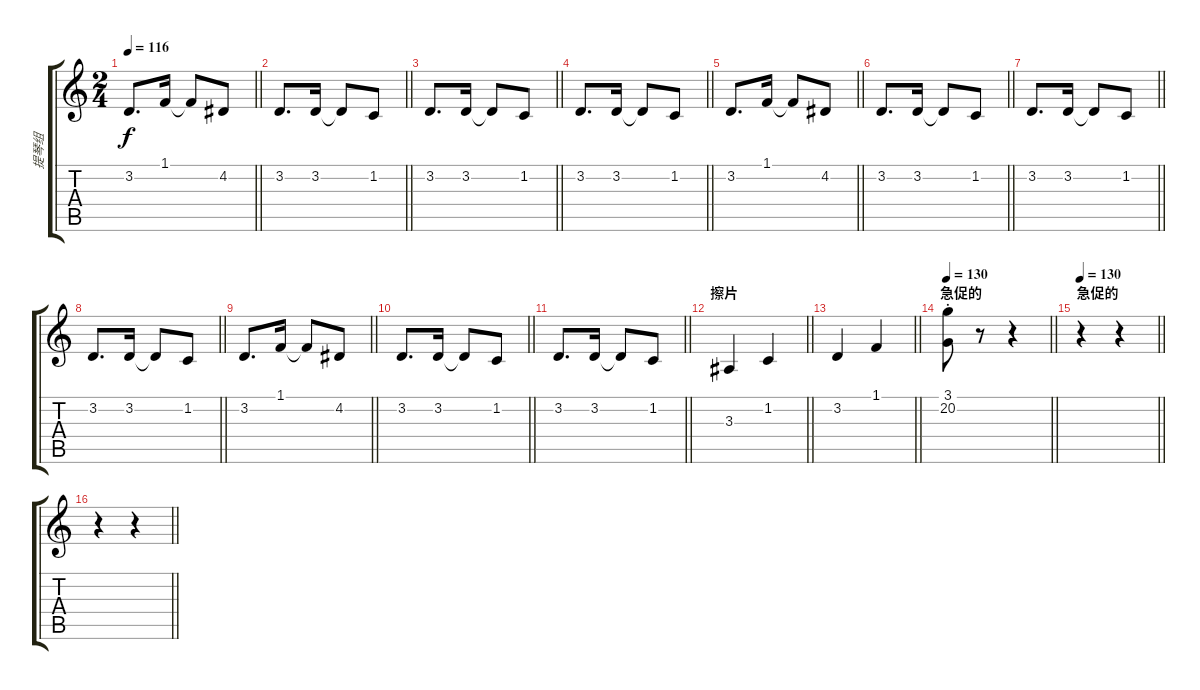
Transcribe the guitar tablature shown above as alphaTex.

\track ("提琴组" "提琴组") {instrument stringensemble1}
\staff {score tabs}
\tuning (E4 B3 G3 D3 A2 E2) {hide}
\ts (2 4)
\tempo 116
\clef g2
\barLineRight lightlight
\ks c
3.2.8{d dy f} 1.1.16 1.1{t}.8 4.2.8 |
\barLineRight lightlight
3.2.8{d} 3.2.16 3.2{t}.8 1.2.8 |
\barLineRight lightlight
3.2.8{d} 3.2.16 3.2{t}.8 1.2.8 |
\barLineRight lightlight
3.2.8{d} 3.2.16 3.2{t}.8 1.2.8 |
\barLineRight lightlight
3.2.8{d} 1.1.16 1.1{t}.8 4.2.8 |
\barLineRight lightlight
3.2.8{d} 3.2.16 3.2{t}.8 1.2.8 |
\barLineRight lightlight
3.2.8{d} 3.2.16 3.2{t}.8 1.2.8 |
\barLineRight lightlight
3.2.8{d} 3.2.16 3.2{t}.8 1.2.8 |
\barLineRight lightlight
3.2.8{d} 1.1.16 1.1{t}.8 4.2.8 |
\barLineRight lightlight
3.2.8{d} 3.2.16 3.2{t}.8 1.2.8 |
\barLineRight lightlight
3.2.8{d} 3.2.16 3.2{t}.8 1.2.8 |
\section ("" "擦片")
\barLineRight lightlight
3.3.4 1.2.4 |
\barLineRight lightlight
3.2.4 1.1.4 |
\section ("" "急促的")
\tempo 130
\barLineRight lightlight
(3.1{st} 20.2{st}).8 r.8 r.4 |
\section ("" "急促的")
\tempo 130
\barLineRight lightlight
r.4 r.4 |
\barLineRight lightlight
r.4 r.4
